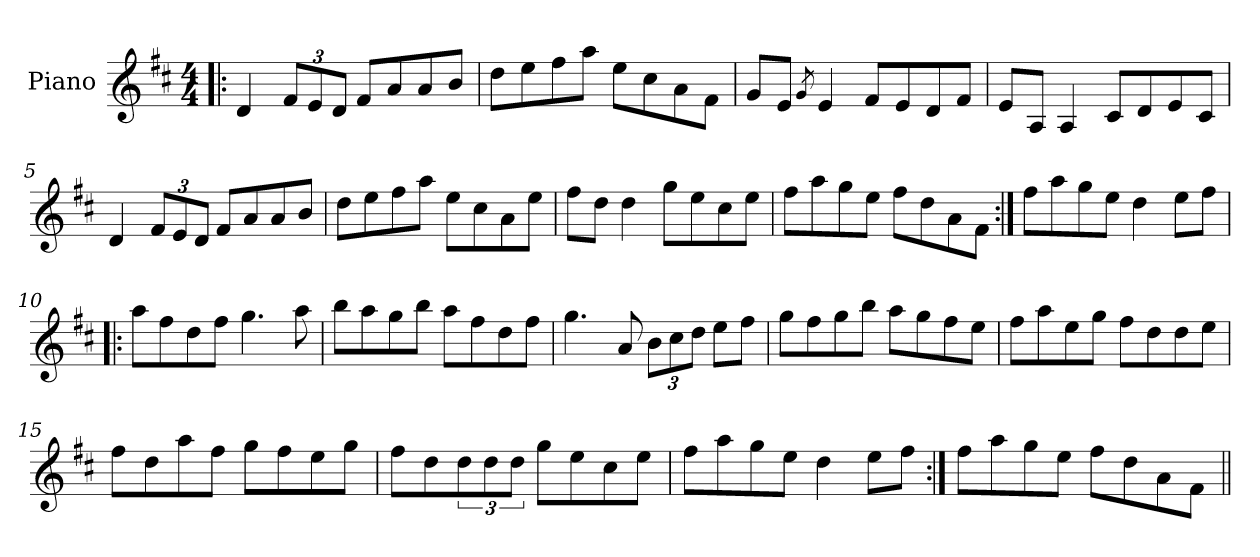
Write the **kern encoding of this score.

**kern
*part1
*staff1
*I"Piano
*I'Pno
*clefG2
*k[f#c#]
*D:
*M4/4
=1!|:
4d/
12f#/L
12e/
12d/J
8f#/L
8a/
8a/
8b/J
=2
8dd\L
8ee\
8ff#\
8aa\J
8ee\L
8cc#\
8a\
8f#\J
=3
8g/L
8e/J
8qg/
4e/
8f#/L
8e/
8d/
8f#/J
=4
8e/L
8A/J
4A/
8c#/L
8d/
8e/
8c#/J
=5
4d/
12f#/L
12e/
12d/J
8f#/L
8a/
8a/
8b/J
=6
8dd\L
8ee\
8ff#\
8aa\J
8ee\L
8cc#\
8a\
8ee\J
=7
8ff#\L
8dd\J
4dd\
8gg\L
8ee\
8cc#\
8ee\J
=8
8ff#\L
8aa\
8gg\
8ee\J
8ff#\L
8dd\
8a\
8f#\J
=9:|!
8ff#\L
8aa\
8gg\
8ee\J
4dd\
8ee\L
8ff#\J
=10!|:
8aa\L
8ff#\
8dd\
8ff#\J
4.gg\
8aa\
=11
8bb\L
8aa\
8gg\
8bb\J
8aa\L
8ff#\
8dd\
8ff#\J
=12
4.gg\
8a/
12b\L
12cc#\
12dd\J
8ee\L
8ff#\J
=13
8gg\L
8ff#\
8gg\
8bb\J
8aa\L
8gg\
8ff#\
8ee\J
=14
8ff#\L
8aa\
8ee\
8gg\J
8ff#\L
8dd\
8dd\
8ee\J
=15
8ff#\L
8dd\
8aa\
8ff#\J
8gg\L
8ff#\
8ee\
8gg\J
=16
8ff#\L
8dd\
12dd\
12dd\
12dd\J
8gg\L
8ee\
8cc#\
8ee\J
=17
8ff#\L
8aa\
8gg\
8ee\J
4dd\
8ee\L
8ff#\J
=18:|!
8ff#\L
8aa\
8gg\
8ee\J
8ff#\L
8dd\
8a\
8f#\J
=||
*-
